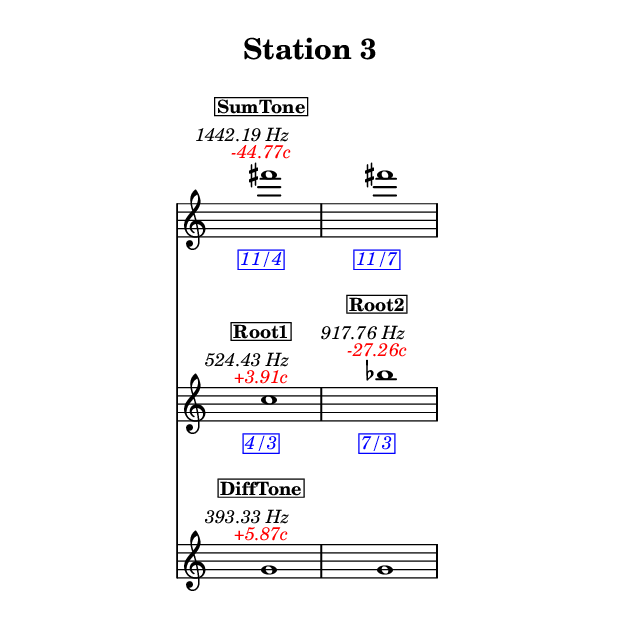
\version "2.20.0"
\language "english"

#(set-default-paper-size "a6" 'portrait)
#(set-global-staff-size 16)

\header {
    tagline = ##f
    title = \markup {
        \pad-around
            #3
            "Station 3"
        }
}

\layout {
    indent = #25
}

\paper {
    systems-per-page = 1
}

\score {
    \new Score
    <<
        \new Staff
        \with
        {
            \remove Time_signature_engraver
        }
        {
            \clef "treble"
            fs'''1
            - \tweak color #red
            ^ \markup {
                \halign
                    #0
                    \italic
                        {
                            -44.77c
                        }
                }
            ^ \markup {
                \halign
                    #1
                    \italic
                        {
                            1442.19
                            Hz
                        }
                }
            ^ \markup {
                \pad-around
                    #1
                    \box
                        \vcenter
                            \halign
                                #0
                                \bold
                                    {
                                        SumTone
                                    }
                }
            - \tweak color #blue
            _ \markup {
                \pad-around
                    #1
                    \box
                        \halign
                            #0
                            \italic
                                {
                                    11/4
                                }
                }
            \override Score.NonMusicalPaperColumn.padding = #5
            \clef "treble"
            fs'''1
            - \tweak color #blue
            _ \markup {
                \pad-around
                    #1
                    \box
                        \halign
                            #0
                            \italic
                                {
                                    11/7
                                }
                }
        }
        \new Staff
        \with
        {
            \remove Time_signature_engraver
        }
        {
            \clef "treble"
            c''1
            - \tweak color #red
            ^ \markup {
                \halign
                    #0
                    \italic
                        {
                            +3.91c
                        }
                }
            ^ \markup {
                \halign
                    #1
                    \italic
                        {
                            524.43
                            Hz
                        }
                }
            ^ \markup {
                \pad-around
                    #1
                    \box
                        \vcenter
                            \halign
                                #0
                                \bold
                                    {
                                        Root1
                                    }
                }
            - \tweak color #blue
            _ \markup {
                \pad-around
                    #1
                    \box
                        \halign
                            #0
                            \italic
                                {
                                    4/3
                                }
                }
            \clef "treble"
            bf''1
            - \tweak color #red
            ^ \markup {
                \halign
                    #0
                    \italic
                        {
                            -27.26c
                        }
                }
            ^ \markup {
                \halign
                    #1
                    \italic
                        {
                            917.76
                            Hz
                        }
                }
            ^ \markup {
                \pad-around
                    #1
                    \box
                        \vcenter
                            \halign
                                #0
                                \bold
                                    {
                                        Root2
                                    }
                }
            - \tweak color #blue
            _ \markup {
                \pad-around
                    #1
                    \box
                        \halign
                            #0
                            \italic
                                {
                                    7/3
                                }
                }
        }
        \new Staff
        \with
        {
            \remove Time_signature_engraver
        }
        {
            \clef "treble"
            g'1
            - \tweak color #red
            ^ \markup {
                \halign
                    #0
                    \italic
                        {
                            +5.87c
                        }
                }
            ^ \markup {
                \halign
                    #1
                    \italic
                        {
                            393.33
                            Hz
                        }
                }
            ^ \markup {
                \pad-around
                    #1
                    \box
                        \vcenter
                            \halign
                                #0
                                \bold
                                    {
                                        DiffTone
                                    }
                }
            \clef "treble"
            g'1
        }
    >>
}